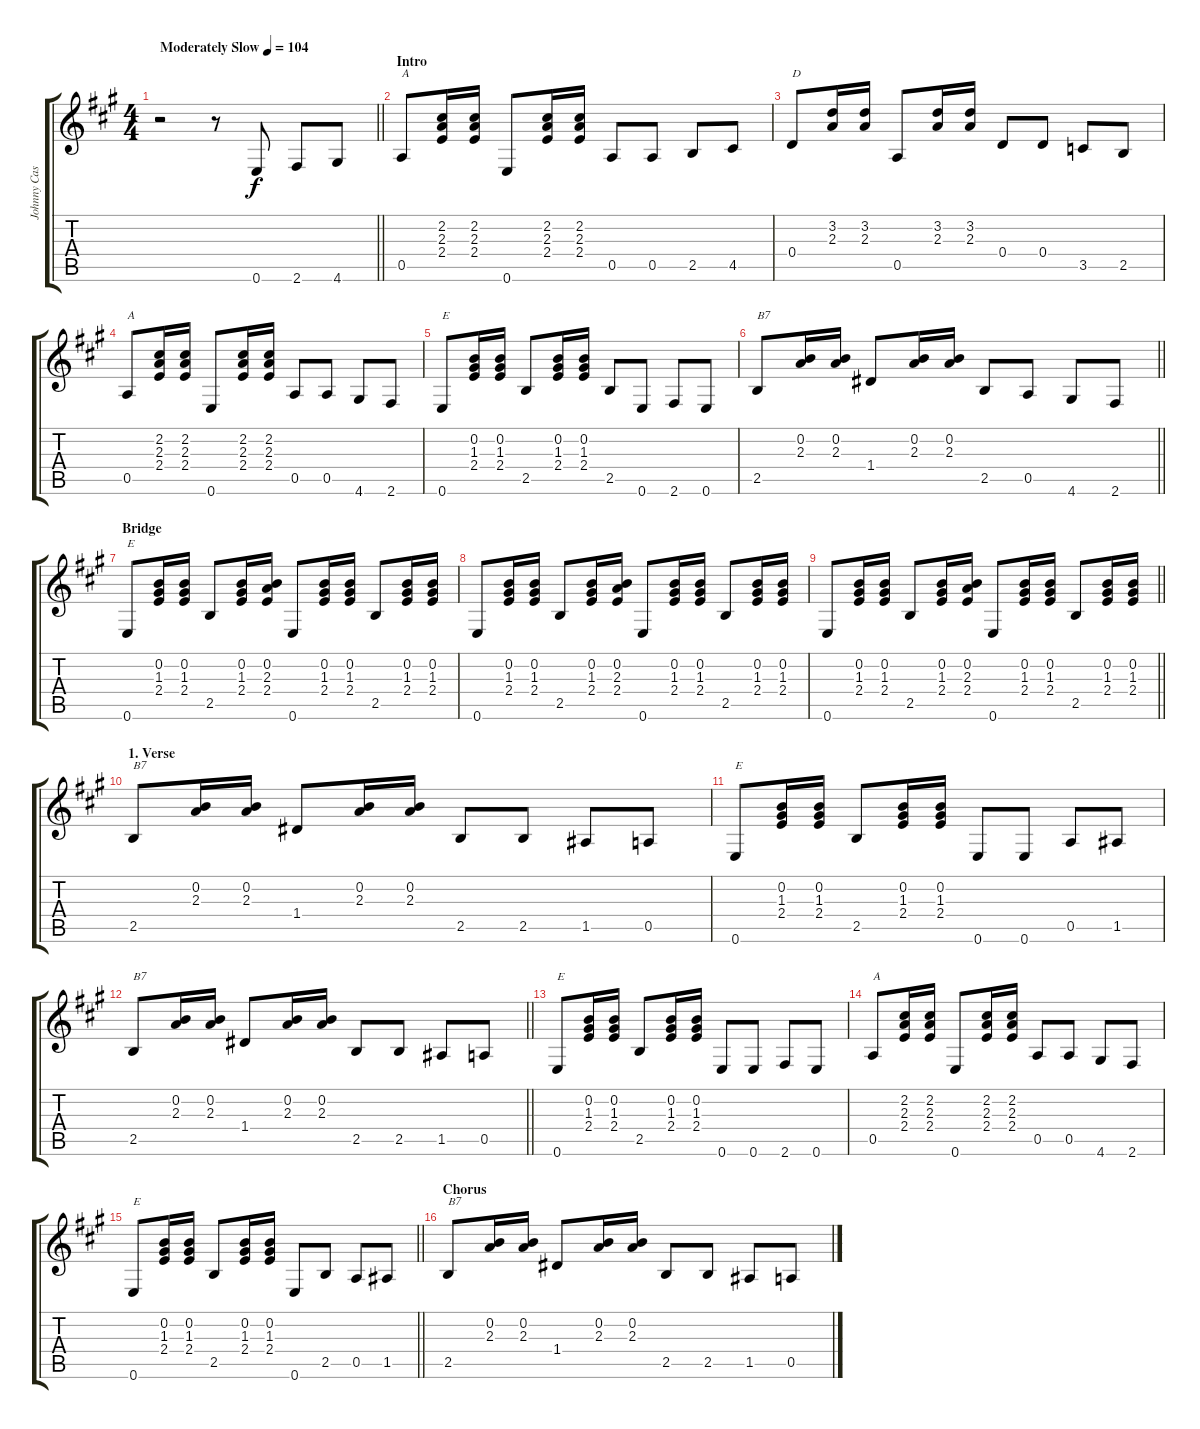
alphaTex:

\track ("Johnny Cash (Lead)" "Johnny Cas") {instrument acousticguitarsteel}
\staff {score tabs}
\tuning (E4 B3 G3 D3 A2 E2) {hide}
\ts (4 4)
\tempo (104 "Moderately Slow")
\clef g2
\barLineRight lightlight
\ks a
r.2{dy f instrument acousticguitarsteel} r.8 0.6.8 2.6.8 4.6.8 |
\section ("" "Intro")
0.5.8{txt "A"} (2.2 2.3 2.4).16 (2.2 2.3 2.4).16 0.6.8 (2.2 2.3 2.4).16 (2.2 2.3 2.4).16 0.5.8 0.5.8 2.5.8 4.5.8 |
0.4.8{txt "D"} (3.2 2.3).16 (3.2 2.3).16 0.5.8 (3.2 2.3).16 (3.2 2.3).16 0.4.8 0.4.8 3.5.8 2.5.8 |
0.5.8{txt "A"} (2.2 2.3 2.4).16 (2.2 2.3 2.4).16 0.6.8 (2.2 2.3 2.4).16 (2.2 2.3 2.4).16 0.5.8 0.5.8 4.6.8 2.6.8 |
0.6.8{txt "E"} (0.2 1.3 2.4).16 (0.2 1.3 2.4).16 2.5.8 (0.2 1.3 2.4).16 (0.2 1.3 2.4).16 2.5.8 0.6.8 2.6.8 0.6.8 |
\barLineRight lightlight
2.5.8{txt "B7"} (0.2 2.3).16 (0.2 2.3).16 1.4.8 (0.2 2.3).16 (0.2 2.3).16 2.5.8 0.5.8 4.6.8 2.6.8 |
\section ("" "Bridge")
0.6.8{txt "E"} (0.2 1.3 2.4).16 (0.2 1.3 2.4).16 2.5.8 (0.2 1.3 2.4).16 (0.2 2.3 2.4).16 0.6.8 (0.2 1.3 2.4).16 (0.2 1.3 2.4).16 2.5.8 (0.2 1.3 2.4).16 (0.2 1.3 2.4).16 |
0.6.8 (0.2 1.3 2.4).16 (0.2 1.3 2.4).16 2.5.8 (0.2 1.3 2.4).16 (0.2 2.3 2.4).16 0.6.8 (0.2 1.3 2.4).16 (0.2 1.3 2.4).16 2.5.8 (0.2 1.3 2.4).16 (0.2 1.3 2.4).16 |
\barLineRight lightlight
0.6.8 (0.2 1.3 2.4).16 (0.2 1.3 2.4).16 2.5.8 (0.2 1.3 2.4).16 (0.2 2.3 2.4).16 0.6.8 (0.2 1.3 2.4).16 (0.2 1.3 2.4).16 2.5.8 (0.2 1.3 2.4).16 (0.2 1.3 2.4).16 |
\section ("" "1. Verse")
2.5.8{txt "B7"} (0.2 2.3).16 (0.2 2.3).16 1.4.8 (0.2 2.3).16 (0.2 2.3).16 2.5.8 2.5.8 1.5.8 0.5.8 |
0.6.8{txt "E"} (0.2 1.3 2.4).16 (0.2 1.3 2.4).16 2.5.8 (0.2 1.3 2.4).16 (0.2 1.3 2.4).16 0.6.8 0.6.8 0.5.8 1.5.8 |
\barLineRight lightlight
2.5.8{txt "B7"} (0.2 2.3).16 (0.2 2.3).16 1.4.8 (0.2 2.3).16 (0.2 2.3).16 2.5.8 2.5.8 1.5.8 0.5.8 |
0.6.8{txt "E"} (0.2 1.3 2.4).16 (0.2 1.3 2.4).16 2.5.8 (0.2 1.3 2.4).16 (0.2 1.3 2.4).16 0.6.8 0.6.8 2.6.8 0.6.8 |
0.5.8{txt "A"} (2.2 2.3 2.4).16 (2.2 2.3 2.4).16 0.6.8 (2.2 2.3 2.4).16 (2.2 2.3 2.4).16 0.5.8 0.5.8 4.6.8 2.6.8 |
\barLineRight lightlight
0.6.8{txt "E"} (0.2 1.3 2.4).16 (0.2 1.3 2.4).16 2.5.8 (0.2 1.3 2.4).16 (0.2 1.3 2.4).16 0.6.8 2.5.8 0.5.8 1.5.8 |
\section ("" "Chorus")
2.5.8{txt "B7"} (0.2 2.3).16 (0.2 2.3).16 1.4.8 (0.2 2.3).16 (0.2 2.3).16 2.5.8 2.5.8 1.5.8 0.5.8
